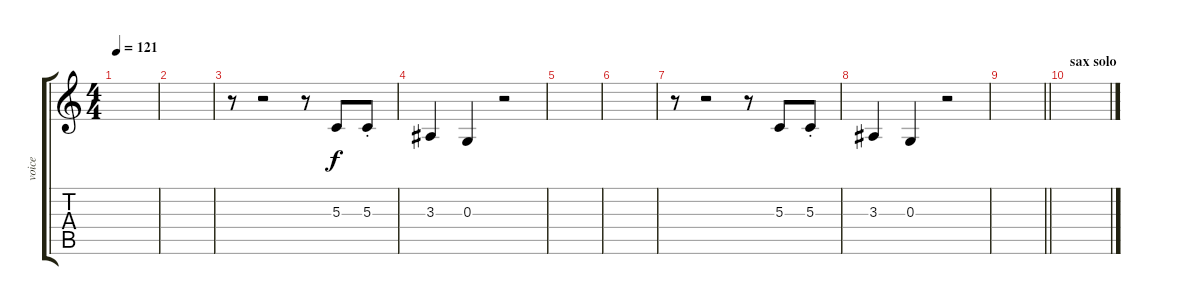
\track ("voice" "voice") {instrument trumpet}
\staff {score tabs}
\tuning (E4 B3 G3 D3 A2 E2) {hide}
\ts (4 4)
\tempo 121
\clef g2
\ks c
|
|
r.8 r.2 r.8 5.3.8 5.3{st}.8 |
3.3.4 0.3.4 r.2 |
|
|
r.8 r.2 r.8 5.3.8 5.3{st}.8 |
3.3.4 0.3.4 r.2 |
\barLineRight lightlight
|
\section ("" "sax solo")
